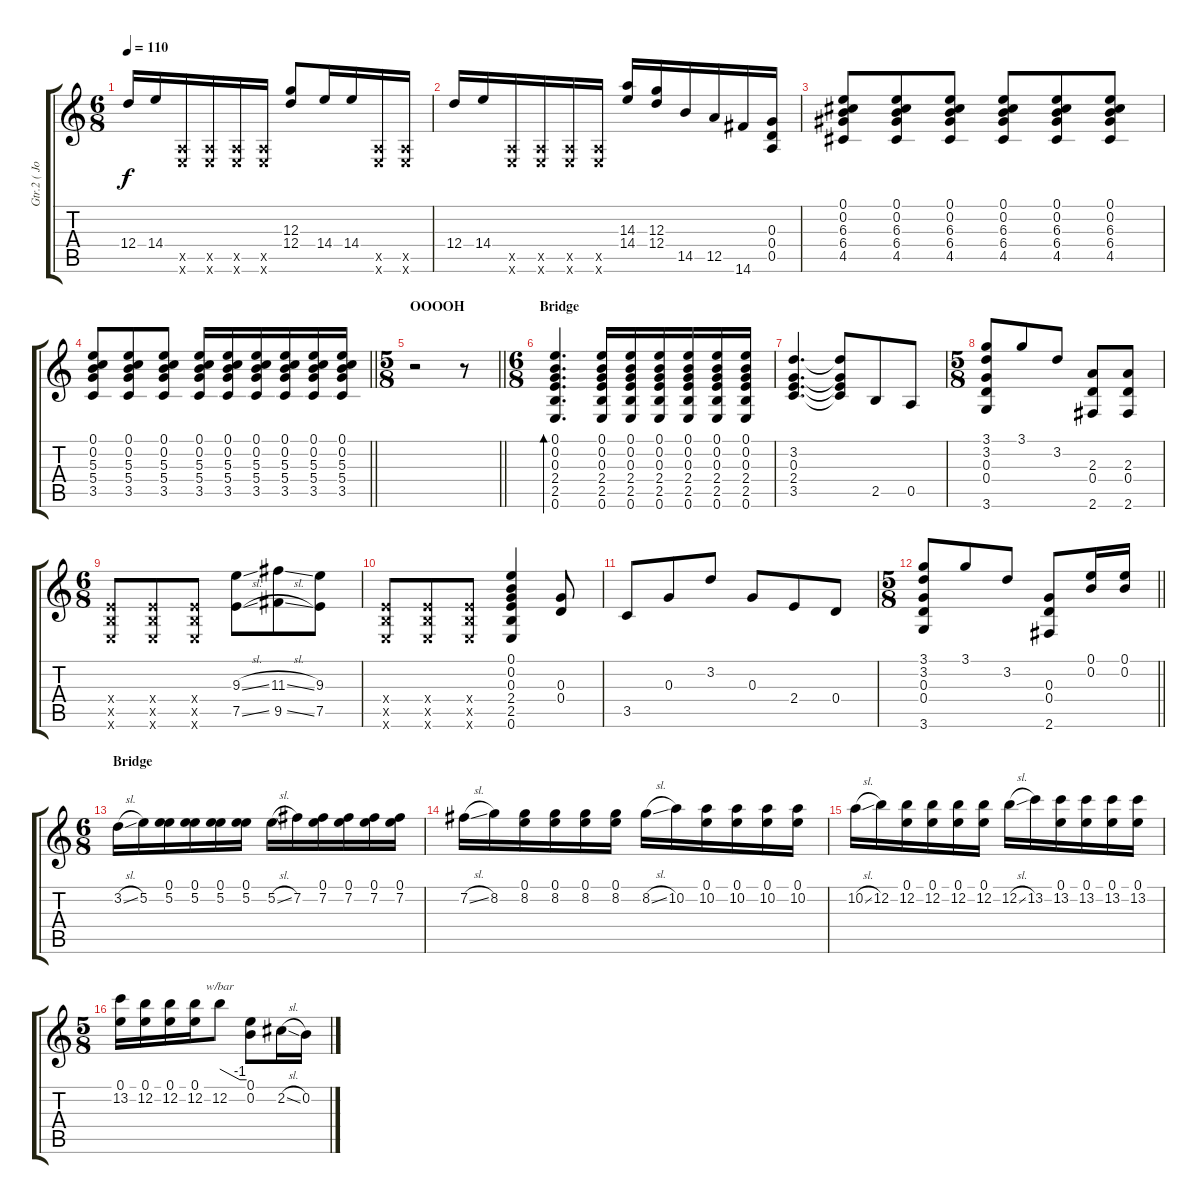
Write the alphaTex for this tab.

\track ("Gtr.2 ( John Greenwood )" "Gtr.2 ( Jo") {instrument distortionguitar}
\staff {score tabs}
\tuning (E4 B3 G3 D3 A2 E2) {hide}
\ts (6 8)
\tempo 110
\clef g2
\ks c
12.4.16{dy f} 14.4.16 (0.5{x} 0.6{x}).16 (0.5{x} 0.6{x}).16 (0.5{x} 0.6{x}).16 (0.5{x} 0.6{x}).16 (12.3 12.4).8 14.4.16 14.4.16 (0.5{x} 0.6{x}).16 (0.5{x} 0.6{x}).16 |
12.4.16 14.4.16 (0.5{x} 0.6{x}).16 (0.5{x} 0.6{x}).16 (0.5{x} 0.6{x}).16 (0.5{x} 0.6{x}).16 (14.3 14.4).16 (12.3 12.4).16 14.5.16 12.5.16 14.6.16 (0.3 0.4 0.5).16 |
(0.1 0.2 6.3 6.4 4.5).8 (0.1 0.2 6.3 6.4 4.5).8 (0.1 0.2 6.3 6.4 4.5).8 (0.1 0.2 6.3 6.4 4.5).8 (0.1 0.2 6.3 6.4 4.5).8 (0.1 0.2 6.3 6.4 4.5).8 |
\barLineRight lightlight
(0.1 0.2 5.3 5.4 3.5).8 (0.1 0.2 5.3 5.4 3.5).8 (0.1 0.2 5.3 5.4 3.5).8 (0.1 0.2 5.3 5.4 3.5).16 (0.1 0.2 5.3 5.4 3.5).16 (0.1 0.2 5.3 5.4 3.5).16 (0.1 0.2 5.3 5.4 3.5).16 (0.1 0.2 5.3 5.4 3.5).16 (0.1 0.2 5.3 5.4 3.5).16 |
\ts (5 8)
\section ("" "OOOOH")
\barLineRight lightlight
r.2 r.8 |
\ts (6 8)
\section ("" "Bridge")
(0.1 0.2 0.3 2.4 2.5 0.6).4{d bd 120} (0.1 0.2 0.3 2.4 2.5 0.6).16 (0.1 0.2 0.3 2.4 2.5 0.6).16 (0.1 0.2 0.3 2.4 2.5 0.6).16 (0.1 0.2 0.3 2.4 2.5 0.6).16 (0.1 0.2 0.3 2.4 2.5 0.6).16 (0.1 0.2 0.3 2.4 2.5 0.6).16 |
(3.2 0.3 2.4 3.5).4{d} (3.2{t} 0.3{t} 2.4{t} 3.5{t}).8 2.5.8 0.5.8 |
\ts (5 8)
(3.1 3.2 0.3 0.4 3.6).8 3.1.8 3.2.8 (2.3 0.4 2.6).8 (2.3 0.4 2.6).8 |
\ts (6 8)
(2.4{x} 2.5{x} 0.6{x}).8 (2.4{x} 2.5{x} 0.6{x}).8 (2.4{x} 2.5{x} 0.6{x}).8 (9.3{sl} 7.5{sl}).8 (11.3{sl} 9.5{sl}).8 (9.3 7.5).8 |
(2.4{x} 2.5{x} 0.6{x}).8 (2.4{x} 2.5{x} 0.6{x}).8 (2.4{x} 2.5{x} 0.6{x}).8 (0.1 0.2 0.3 2.4 2.5 0.6).4 (0.3 0.4).8 |
3.5.8 0.3.8 3.2.8 0.3.8 2.4.8 0.4.8 |
\ts (5 8)
\barLineRight lightlight
(3.1 3.2 0.3 0.4 3.6).8 3.1.8 3.2.8 (0.3 0.4 2.6).8 (0.1 0.2).16 (0.1 0.2).16 |
\ts (6 8)
\section ("" "Bridge")
3.2{sl}.16 5.2.16 (0.1 5.2).16 (0.1 5.2).16 (0.1 5.2).16 (0.1 5.2).16 5.2{sl}.16 7.2.16 (0.1 7.2).16 (0.1 7.2).16 (0.1 7.2).16 (0.1 7.2).16 |
7.2{sl}.16 8.2.16 (0.1 8.2).16 (0.1 8.2).16 (0.1 8.2).16 (0.1 8.2).16 8.2{sl}.16 10.2.16 (0.1 10.2).16 (0.1 10.2).16 (0.1 10.2).16 (0.1 10.2).16 |
10.2{sl}.16 12.2.16 (0.1 12.2).16 (0.1 12.2).16 (0.1 12.2).16 (0.1 12.2).16 12.2{sl}.16 13.2.16 (0.1 13.2).16 (0.1 13.2).16 (0.1 13.2).16 (0.1 13.2).16 |
\ts (5 8)
(0.1 13.2).16 (0.1 12.2).16 (0.1 12.2).16 (0.1 12.2).16 12.2.8{tbe (custom default 0 0 45 -4 60 -4)} (0.1 0.2).8 2.2{sl}.16 0.2.16
